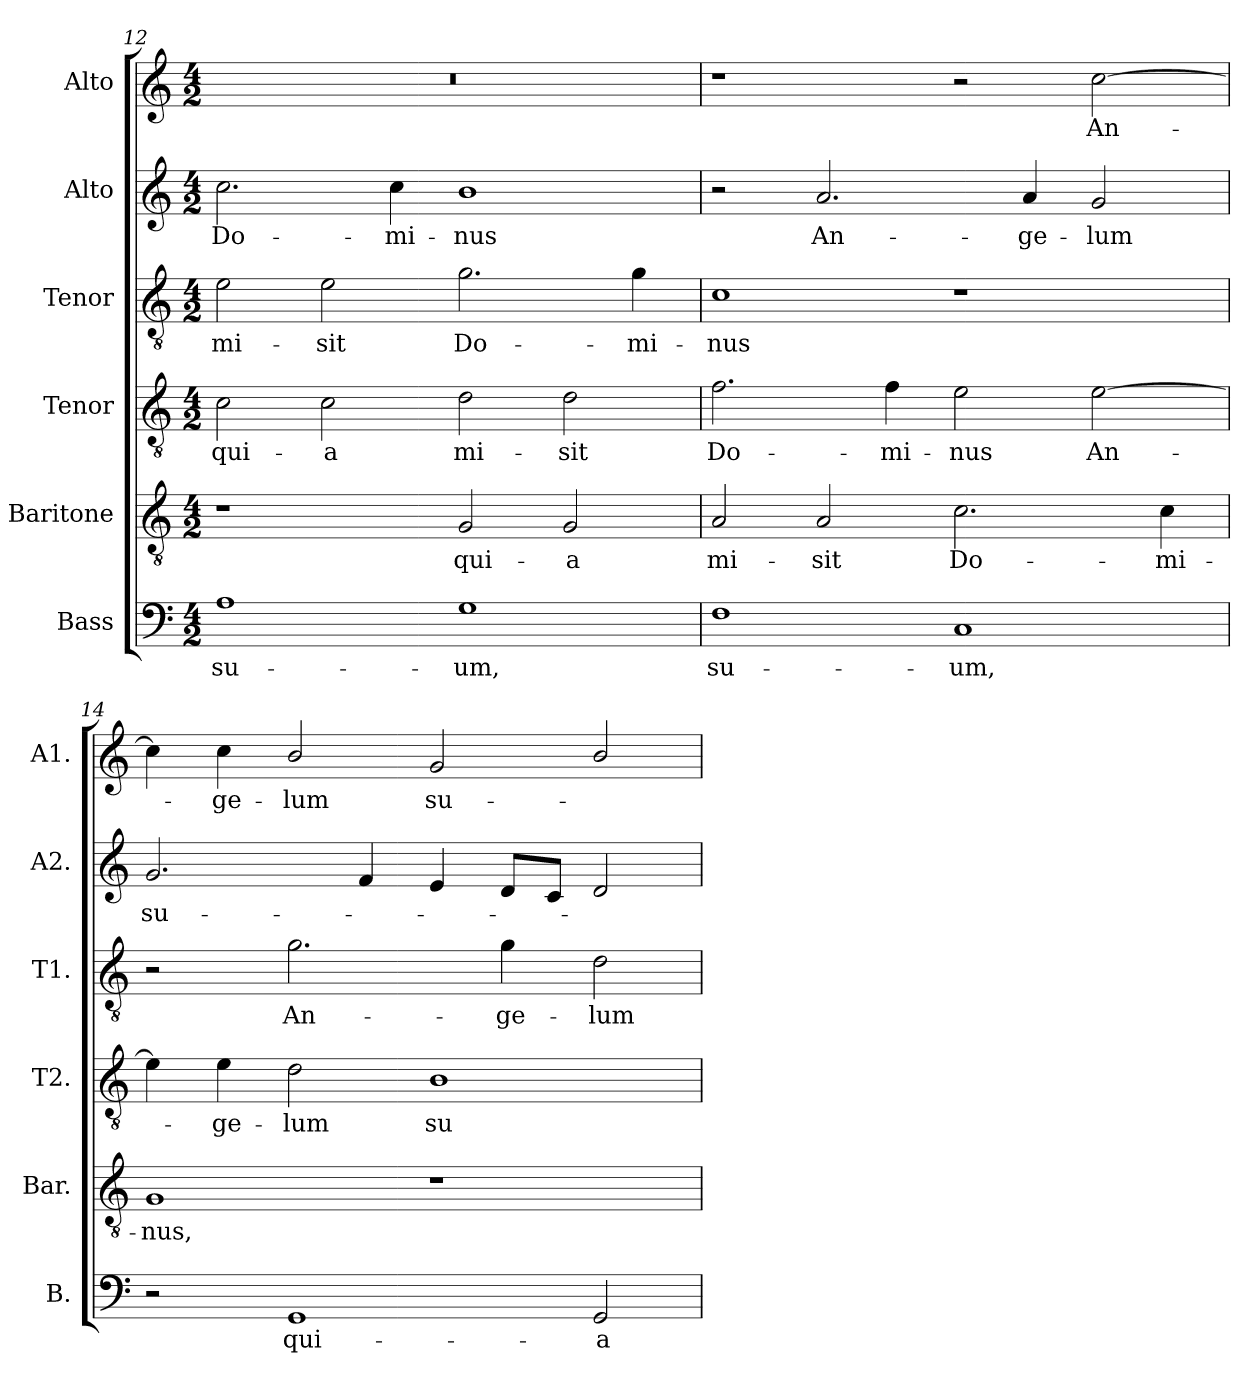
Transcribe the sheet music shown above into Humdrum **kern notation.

**kern	**text	**kern	**text	**kern	**text	**kern	**text	**kern	**text	**kern	**text
*part6	*part6	*part5	*part5	*part4	*part4	*part3	*part3	*part2	*part2	*part1	*part1
*staff6	*staff6	*staff5	*staff5	*staff4	*staff4	*staff3	*staff3	*staff2	*staff2	*staff1	*staff1
*I"Bass	*	*I"Baritone	*	*I"Tenor	*	*I"Tenor	*	*I"Alto	*	*I"Alto	*
*I'B.	*	*I'Bar.	*	*I'T2.	*	*I'T1.	*	*I'A2.	*	*I'A1.	*
*clefF4	*	*clefGv2	*	*clefGv2	*	*clefGv2	*	*clefG2	*	*clefG2	*
*	*	*ITrd7c12	*	*ITrd7c12	*	*ITrd7c12	*	*	*	*	*
*k[]	*	*k[]	*	*k[]	*	*k[]	*	*k[]	*	*k[]	*
*C:	*	*C:	*	*C:	*	*C:	*	*C:	*	*C:	*
*M4/2	*	*M4/2	*	*M4/2	*	*M4/2	*	*M4/2	*	*M4/2	*
=12	=12	=12	=12	=12	=12	=12	=12	=12	=12	=12	=12
!	!LO:LY:b:color=#000000	!	!	!	!	!	!	!	!	!	!
!	!	!	!	!	!LO:LY:b:color=#000000	!	!	!	!	!	!
!	!	!	!	!	!	!	!LO:LY:b:color=#000000	!	!	!	!
!	!	!	!	!	!	!	!	!	!LO:LY:b:color=#000000	!LO:N:vis=1	!
1Ai	su-	1r	.	2Ci\	qui-	2Ei\	mi-	2.cci\	Do-	0r	.
!	!	!	!	!	!LO:LY:b:color=#000000	!	!	!	!	!	!
!	!	!	!	!	!	!	!LO:LY:b:color=#000000	!	!	!	!
.	.	.	.	2Ci\	-a	2Ei\	-sit	.	.	.	.
!	!	!	!	!	!	!	!	!	!LO:LY:b:color=#000000	!	!
.	.	.	.	.	.	.	.	4cci\	-mi-	.	.
!	!LO:LY:b:color=#000000	!	!	!	!	!	!	!	!	!	!
!	!	!	!LO:LY:b:color=#000000	!	!	!	!	!	!	!	!
!	!	!	!	!	!LO:LY:b:color=#000000	!	!	!	!	!	!
!	!	!	!	!	!	!	!LO:LY:b:color=#000000	!	!	!	!
!	!	!	!	!	!	!	!	!	!LO:LY:b:color=#000000	!	!
1Gi	-um,	2GGi/	qui-	2Di\	mi-	2.Gi\	Do-	1bi	-nus	.	.
!	!	!	!LO:LY:b:color=#000000	!	!	!	!	!	!	!	!
!	!	!	!	!	!LO:LY:b:color=#000000	!	!	!	!	!	!
.	.	2GGi/	-a	2Di\	-sit	.	.	.	.	.	.
!	!	!	!	!	!	!	!LO:LY:b:color=#000000	!	!	!	!
.	.	.	.	.	.	4Gi\	-mi-	.	.	.	.
=13	=13	=13	=13	=13	=13	=13	=13	=13	=13	=13	=13
!	!LO:LY:b:color=#000000	!	!	!	!	!	!	!	!	!	!
!	!	!	!LO:LY:b:color=#000000	!	!	!	!	!	!	!	!
!	!	!	!	!	!LO:LY:b:color=#000000	!	!	!	!	!	!
!	!	!	!	!	!	!	!LO:LY:b:color=#000000	!	!	!	!
1Fi	su-	2AAi/	mi-	2.Fi\	Do-	1Ci	-nus	2r	.	1r	.
!	!	!	!LO:LY:b:color=#000000	!	!	!	!	!	!	!	!
!	!	!	!	!	!	!	!	!	!LO:LY:b:color=#000000	!	!
.	.	2AAi/	-sit	.	.	.	.	2.ai/	An-	.	.
!	!	!	!	!	!LO:LY:b:color=#000000	!	!	!	!	!	!
.	.	.	.	4Fi\	-mi-	.	.	.	.	.	.
!	!LO:LY:b:color=#000000	!	!	!	!	!	!	!	!	!	!
!	!	!	!LO:LY:b:color=#000000	!	!	!	!	!	!	!	!
!	!	!	!	!	!LO:LY:b:color=#000000	!	!	!	!	!	!
1Ci	-um,	2.Ci\	Do-	2Ei\	-nus	1r	.	.	.	2r	.
!	!	!	!	!	!	!	!	!	!LO:LY:b:color=#000000	!	!
.	.	.	.	.	.	.	.	4ai/	-ge-	.	.
!	!	!	!	!	!LO:LY:b:color=#000000	!	!	!	!	!	!
!	!	!	!	!	!	!	!	!	!LO:LY:b:color=#000000	!	!
!	!	!	!	!	!	!	!	!	!	!	!LO:LY:b:color=#000000
.	.	.	.	[2Ei\	An-	.	.	2gi/	-lum	[2cci\	An-
!	!	!	!LO:LY:b:color=#000000	!	!	!	!	!	!	!	!
.	.	4Ci\	-mi-	.	.	.	.	.	.	.	.
!!LO:LB:g=z
=14	=14	=14	=14	=14	=14	=14	=14	=14	=14	=14	=14
!	!	!	!LO:LY:b:color=#000000	!	!	!	!	!	!	!	!
!	!	!	!	!	!	!	!	!	!LO:LY:b:color=#000000	!	!
2r	.	1GGi	-nus,	4Ei\]	.	2r	.	2.gi/	su-	4cci\]	.
!	!	!	!	!	!LO:LY:b:color=#000000	!	!	!	!	!	!
!	!	!	!	!	!	!	!	!	!	!	!LO:LY:b:color=#000000
.	.	.	.	4Ei\	-ge-	.	.	.	.	4cci\	-ge-
!	!LO:LY:b:color=#000000	!	!	!	!	!	!	!	!	!	!
!	!	!	!	!	!LO:LY:b:color=#000000	!	!	!	!	!	!
!	!	!	!	!	!	!	!LO:LY:b:color=#000000	!	!	!	!
!	!	!	!	!	!	!	!	!	!	!	!LO:LY:b:color=#000000
1GGi	qui-	.	.	2Di\	-lum	2.Gi\	An-	.	.	2bi/	-lum
.	.	.	.	.	.	.	.	4fi/	.	.	.
!	!	!	!	!	!LO:LY:b:color=#000000	!	!	!	!	!	!
!	!	!	!	!	!	!	!	!	!	!	!LO:LY:b:color=#000000
.	.	1r	.	1BBi	su-	.	.	4ei/	.	2gi/	su-
!	!	!	!	!	!	!	!LO:LY:b:color=#000000	!	!	!	!
.	.	.	.	.	.	4Gi\	-ge-	8di/L	.	.	.
.	.	.	.	.	.	.	.	8ci/J	.	.	.
!	!LO:LY:b:color=#000000	!	!	!	!	!	!	!	!	!	!
!	!	!	!	!	!	!	!LO:LY:b:color=#000000	!	!	!	!
2GGi/	-a	.	.	.	.	2Di\	-lum	2di/	.	2bi/	.
=	=	=	=	=	=	=	=	=	=	=	=
*-	*-	*-	*-	*-	*-	*-	*-	*-	*-	*-	*-
